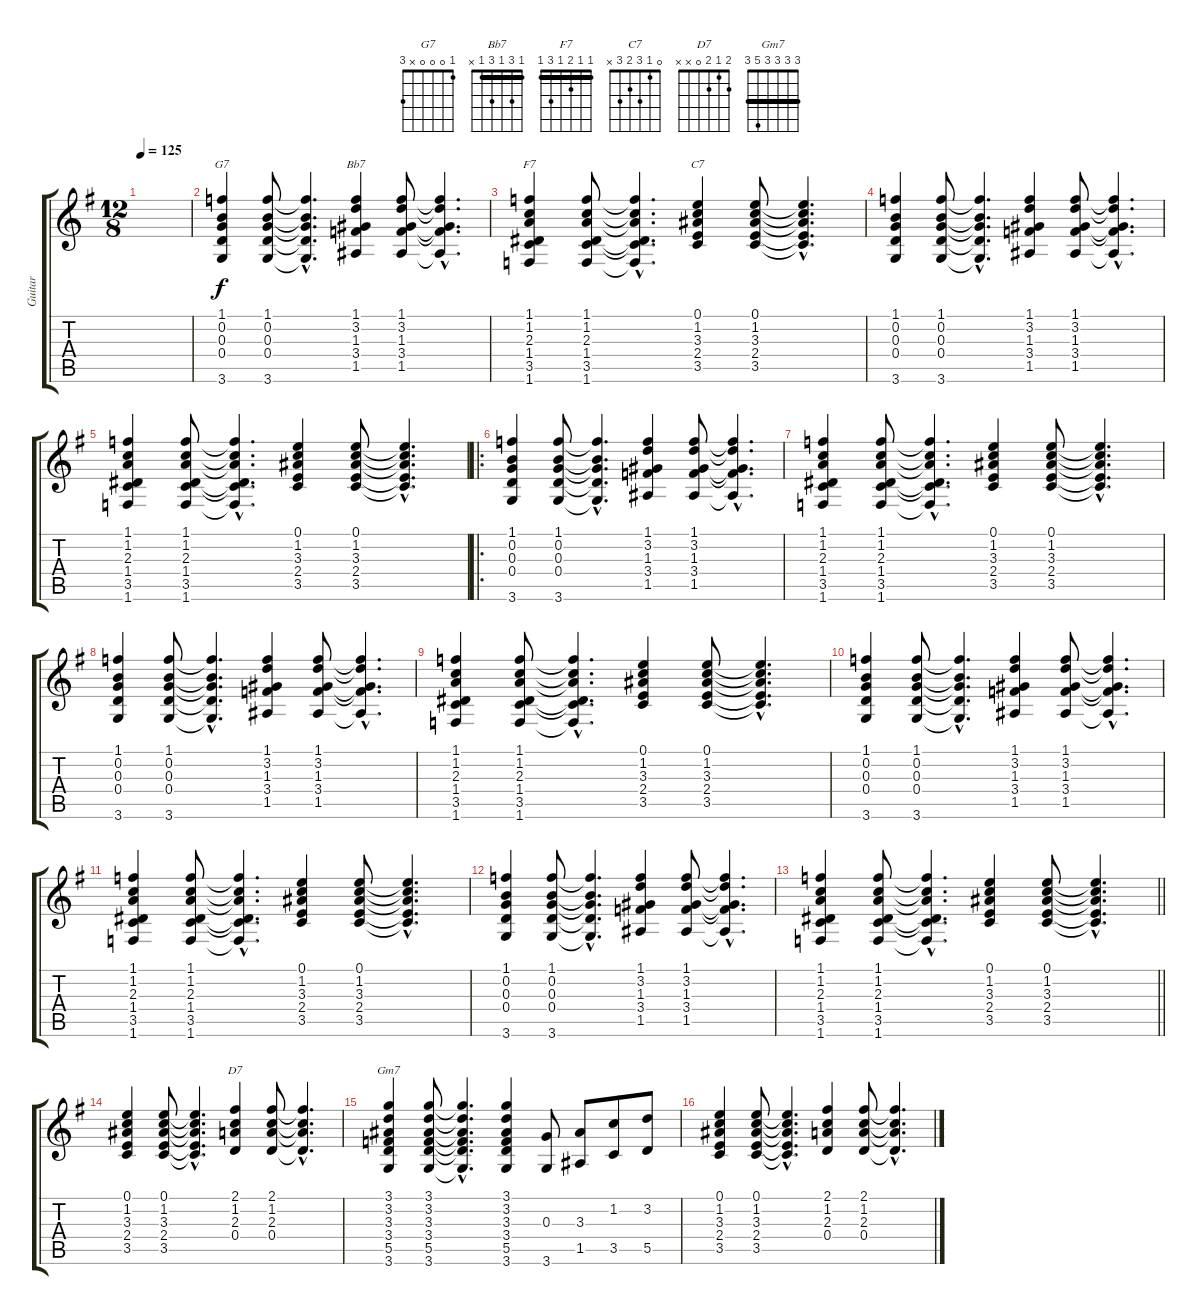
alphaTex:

\track ("Guitar" "Guitar") {instrument electricguitarmuted}
\staff {score tabs}
\tuning (E4 B3 G3 D3 A2 E2) {hide}
\chord ("G7" 1 0 0 0 x 3)
\chord ("Bb7" 1 3 1 3 1 x) {barre 1}
\chord ("F7" 1 1 2 1 3 1) {barre 1}
\chord ("C7" 0 1 3 2 3 x)
\chord ("D7" 2 1 2 0 x x)
\chord ("Gm7" 3 3 3 3 5 3) {barre 3}
\ts (12 8)
\tempo 125
\clef g2
\ks g
|
(1.1 0.2 0.3 0.4 3.6).4{ch "G7"} (1.1 0.2 0.3 0.4 3.6).8 (1.1{hac t} 0.2{hac t} 0.3{hac t} 0.4{hac t} 3.6{hac t}).4{d} (1.1 3.2 1.3 3.4 1.5).4{ch "Bb7"} (1.1 3.2 1.3 3.4 1.5).8 (1.1{hac t} 3.2{hac t} 1.3{hac t} 3.4{hac t} 1.5{hac t}).4{d} |
(1.1 1.2 2.3 1.4 3.5 1.6).4{ch "F7"} (1.1 1.2 2.3 1.4 3.5 1.6).8 (1.1{hac t} 1.2{hac t} 2.3{hac t} 1.4{hac t} 3.5{hac t} 1.6{hac t}).4{d} (0.1 1.2 3.3 2.4 3.5).4{ch "C7"} (0.1 1.2 3.3 2.4 3.5).8 (0.1{hac t} 1.2{hac t} 3.3{hac t} 2.4{hac t} 3.5{hac t}).4{d} |
(1.1 0.2 0.3 0.4 3.6).4 (1.1 0.2 0.3 0.4 3.6).8 (1.1{hac t} 0.2{hac t} 0.3{hac t} 0.4{hac t} 3.6{hac t}).4{d} (1.1 3.2 1.3 3.4 1.5).4 (1.1 3.2 1.3 3.4 1.5).8 (1.1{hac t} 3.2{hac t} 1.3{hac t} 3.4{hac t} 1.5{hac t}).4{d} |
(1.1 1.2 2.3 1.4 3.5 1.6).4 (1.1 1.2 2.3 1.4 3.5 1.6).8 (1.1{hac t} 1.2{hac t} 2.3{hac t} 1.4{hac t} 3.5{hac t} 1.6{hac t}).4{d} (0.1 1.2 3.3 2.4 3.5).4 (0.1 1.2 3.3 2.4 3.5).8 (0.1{hac t} 1.2{hac t} 3.3{hac t} 2.4{hac t} 3.5{hac t}).4{d} |
\ro
(1.1 0.2 0.3 0.4 3.6).4 (1.1 0.2 0.3 0.4 3.6).8 (1.1{hac t} 0.2{hac t} 0.3{hac t} 0.4{hac t} 3.6{hac t}).4{d} (1.1 3.2 1.3 3.4 1.5).4 (1.1 3.2 1.3 3.4 1.5).8 (1.1{hac t} 3.2{hac t} 1.3{hac t} 3.4{hac t} 1.5{hac t}).4{d} |
(1.1 1.2 2.3 1.4 3.5 1.6).4 (1.1 1.2 2.3 1.4 3.5 1.6).8 (1.1{hac t} 1.2{hac t} 2.3{hac t} 1.4{hac t} 3.5{hac t} 1.6{hac t}).4{d} (0.1 1.2 3.3 2.4 3.5).4 (0.1 1.2 3.3 2.4 3.5).8 (0.1{hac t} 1.2{hac t} 3.3{hac t} 2.4{hac t} 3.5{hac t}).4{d} |
(1.1 0.2 0.3 0.4 3.6).4 (1.1 0.2 0.3 0.4 3.6).8 (1.1{hac t} 0.2{hac t} 0.3{hac t} 0.4{hac t} 3.6{hac t}).4{d} (1.1 3.2 1.3 3.4 1.5).4 (1.1 3.2 1.3 3.4 1.5).8 (1.1{hac t} 3.2{hac t} 1.3{hac t} 3.4{hac t} 1.5{hac t}).4{d} |
(1.1 1.2 2.3 1.4 3.5 1.6).4 (1.1 1.2 2.3 1.4 3.5 1.6).8 (1.1{hac t} 1.2{hac t} 2.3{hac t} 1.4{hac t} 3.5{hac t} 1.6{hac t}).4{d} (0.1 1.2 3.3 2.4 3.5).4 (0.1 1.2 3.3 2.4 3.5).8 (0.1{hac t} 1.2{hac t} 3.3{hac t} 2.4{hac t} 3.5{hac t}).4{d} |
(1.1 0.2 0.3 0.4 3.6).4 (1.1 0.2 0.3 0.4 3.6).8 (1.1{hac t} 0.2{hac t} 0.3{hac t} 0.4{hac t} 3.6{hac t}).4{d} (1.1 3.2 1.3 3.4 1.5).4 (1.1 3.2 1.3 3.4 1.5).8 (1.1{hac t} 3.2{hac t} 1.3{hac t} 3.4{hac t} 1.5{hac t}).4{d} |
(1.1 1.2 2.3 1.4 3.5 1.6).4 (1.1 1.2 2.3 1.4 3.5 1.6).8 (1.1{hac t} 1.2{hac t} 2.3{hac t} 1.4{hac t} 3.5{hac t} 1.6{hac t}).4{d} (0.1 1.2 3.3 2.4 3.5).4 (0.1 1.2 3.3 2.4 3.5).8 (0.1{hac t} 1.2{hac t} 3.3{hac t} 2.4{hac t} 3.5{hac t}).4{d} |
(1.1 0.2 0.3 0.4 3.6).4 (1.1 0.2 0.3 0.4 3.6).8 (1.1{hac t} 0.2{hac t} 0.3{hac t} 0.4{hac t} 3.6{hac t}).4{d} (1.1 3.2 1.3 3.4 1.5).4 (1.1 3.2 1.3 3.4 1.5).8 (1.1{hac t} 3.2{hac t} 1.3{hac t} 3.4{hac t} 1.5{hac t}).4{d} |
\barLineRight lightlight
(1.1 1.2 2.3 1.4 3.5 1.6).4 (1.1 1.2 2.3 1.4 3.5 1.6).8 (1.1{hac t} 1.2{hac t} 2.3{hac t} 1.4{hac t} 3.5{hac t} 1.6{hac t}).4{d} (0.1 1.2 3.3 2.4 3.5).4 (0.1 1.2 3.3 2.4 3.5).8 (0.1{hac t} 1.2{hac t} 3.3{hac t} 2.4{hac t} 3.5{hac t}).4{d} |
(0.1 1.2 3.3 2.4 3.5).4 (0.1 1.2 3.3 2.4 3.5).8 (0.1{hac t} 1.2{hac t} 3.3{hac t} 2.4{hac t} 3.5{hac t}).4{d} (2.1 1.2 2.3 0.4).4{ch "D7"} (2.1 1.2 2.3 0.4).8 (2.1{hac t} 1.2{hac t} 2.3{hac t} 0.4{hac t}).4{d} |
(3.1 3.2 3.3 3.4 5.5 3.6).4{ch "Gm7"} (3.1 3.2 3.3 3.4 5.5 3.6).8 (3.1{hac t} 3.2{hac t} 3.3{hac t} 3.4{hac t} 5.5{hac t} 3.6{hac t}).4{d} (3.1 3.2 3.3 3.4 5.5 3.6).4 (0.3 3.6).8 (3.3 1.5).8 (1.2 3.5).8 (3.2 5.5).8 |
(0.1 1.2 3.3 2.4 3.5).4 (0.1 1.2 3.3 2.4 3.5).8 (0.1{hac t} 1.2{hac t} 3.3{hac t} 2.4{hac t} 3.5{hac t}).4{d} (2.1 1.2 2.3 0.4).4 (2.1 1.2 2.3 0.4).8 (2.1{hac t} 1.2{hac t} 2.3{hac t} 0.4{hac t}).4{d}
